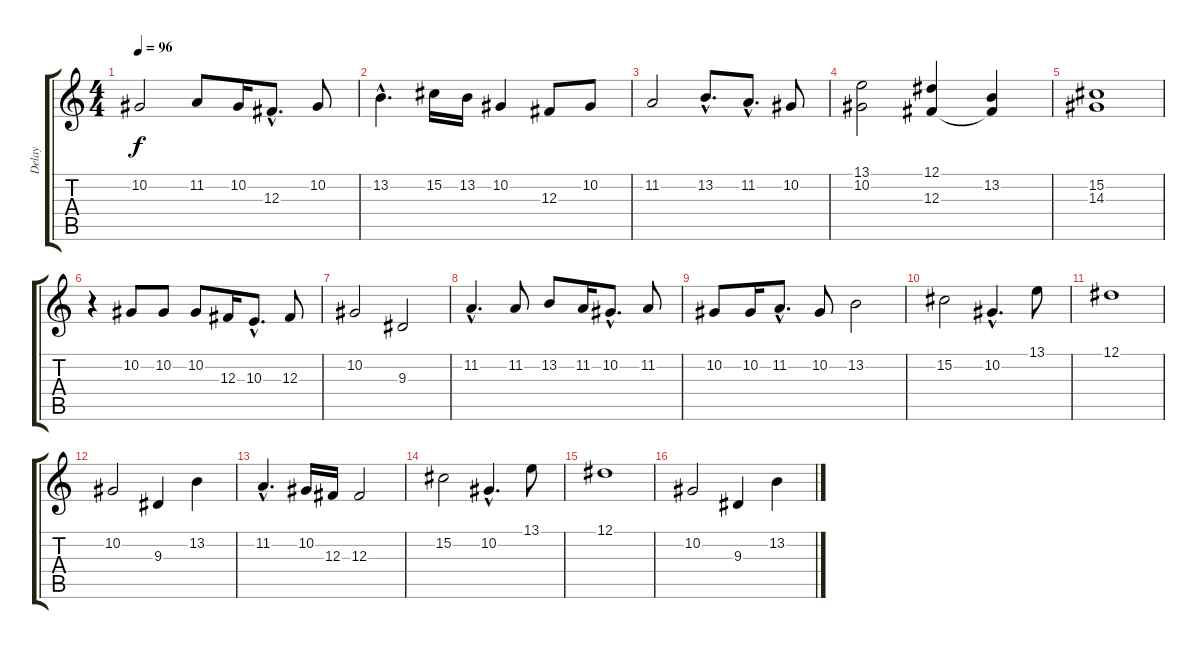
\track ("Delay" "Delay") {instrument pad8sweep}
\staff {score tabs}
\tuning (Eb4 Bb3 Gb3 Db3 Ab2 Eb2) {hide}
\ts (4 4)
\section ("" "")
\tempo 96
\clef g2
\ks c
10.2.2{dy f} 11.2.8 10.2.16 12.3{hac}.8{d} 10.2.8 |
13.2{hac}.4{d} 15.2.16 13.2.16 10.2.4 12.3.8 10.2.8 |
11.2.2 13.2{hac}.8{d} 11.2{hac}.8{d} 10.2.8 |
(13.1 10.2).2 (12.1 12.3).4 (13.2 12.3{t}).4 |
(15.2 14.3).1 |
r.4 10.2.8 10.2.8 10.2.8 12.3.16 10.3{hac}.8{d} 12.3.8 |
10.2.2 9.3.2 |
11.2{hac}.4{d} 11.2.8 13.2.8 11.2.16 10.2{hac}.8{d} 11.2.8 |
10.2.8 10.2.16 11.2{hac}.8{d} 10.2.8 13.2.2 |
\section ("" "")
15.2.2 10.2{hac}.4{d} 13.1.8 |
12.1.1 |
10.2.2 9.3.4 13.2.4 |
11.2{hac}.4{d} 10.2.16 12.3.16 12.3.2 |
15.2.2 10.2{hac}.4{d} 13.1.8 |
12.1.1 |
10.2.2 9.3.4 13.2.4
